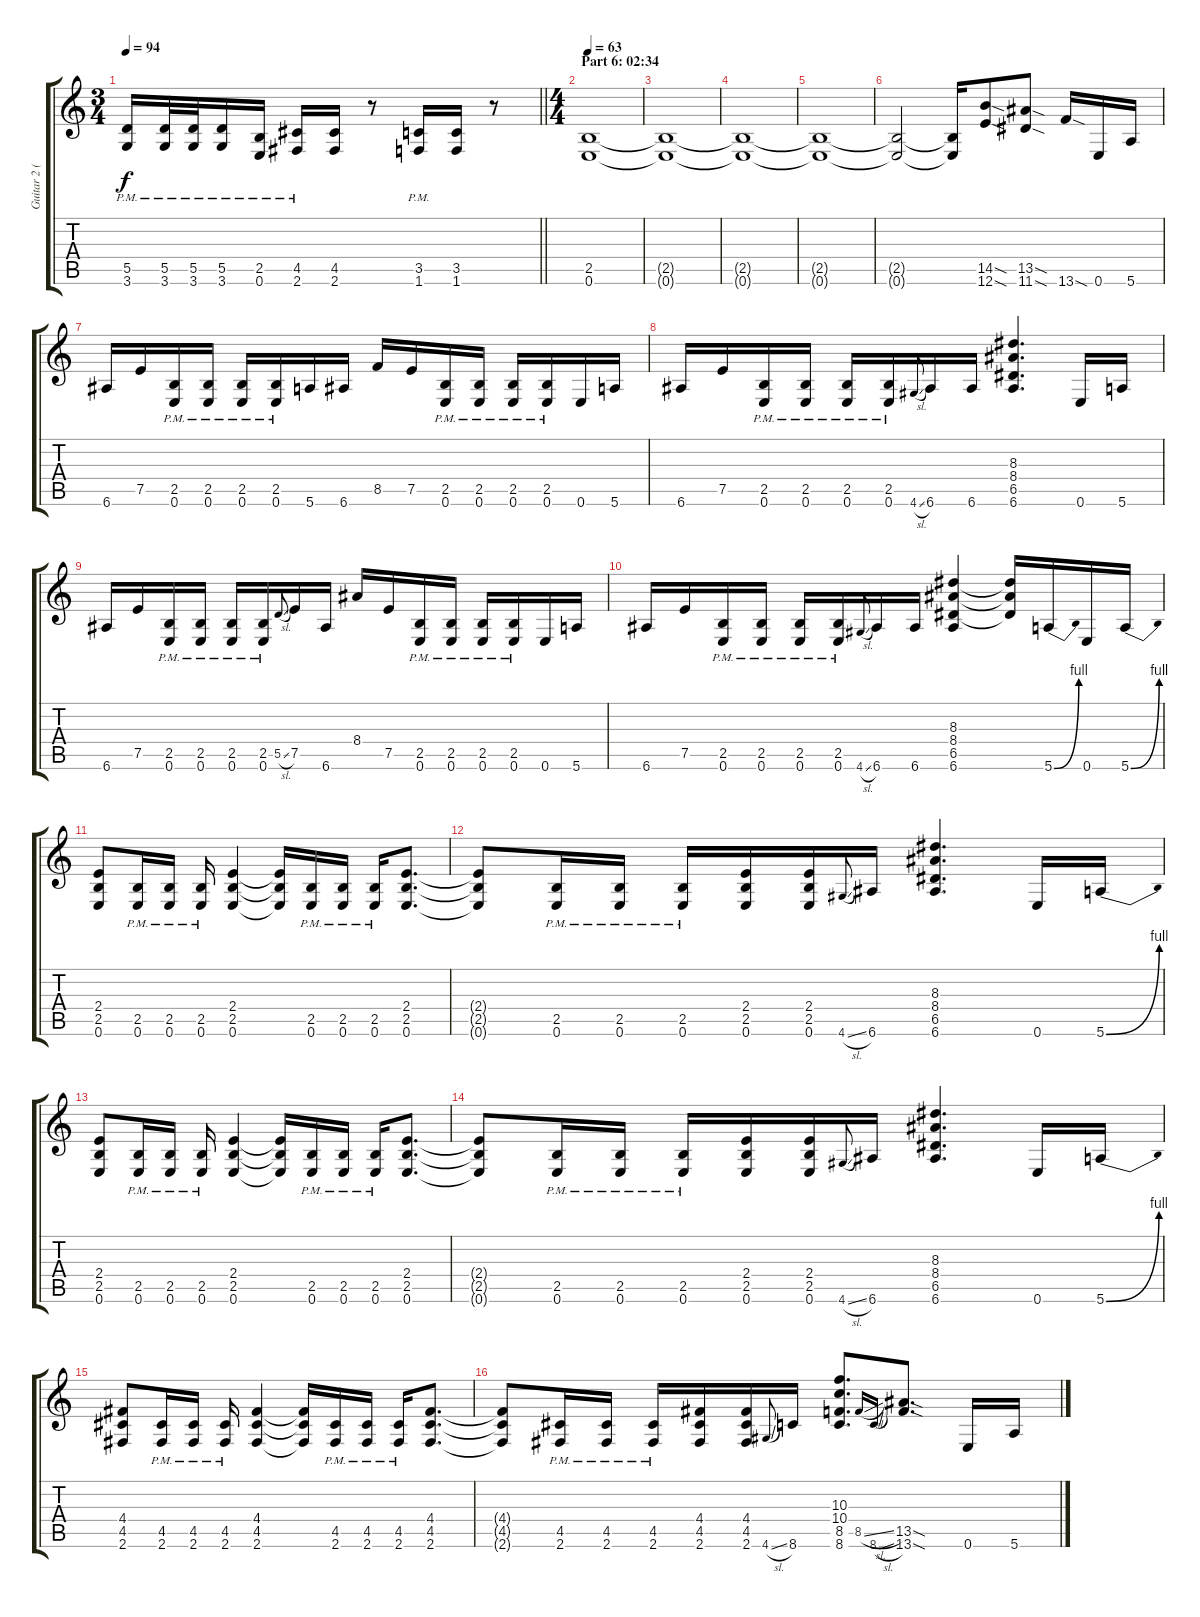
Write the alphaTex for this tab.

\track ("Guitar 2 (Distortion)" "Guitar 2 (") {instrument distortionguitar}
\staff {score tabs}
\tuning (E4 B3 G3 D3 A2 E2) {hide}
\ts (3 4)
\tempo 94
\clef g2
\barLineRight lightlight
\ks c
(5.5{pm} 3.6{pm}).16{dy f} (5.5{pm} 3.6{pm}).32 (5.5{pm} 3.6{pm}).32 (5.5{pm} 3.6{pm}).16 (2.5{pm} 0.6{pm}).16 (4.5{pm} 2.6{pm}).16 (4.5 2.6).16 r.8 (3.5{pm} 1.6{pm}).16 (3.5 1.6).16 r.8 |
\ts (4 4)
\section ("" "Part 6: 02:34")
\tempo 63
(2.5 0.6).1{volume 2} |
(2.5{t} 0.6{t}).1 |
(2.5{t} 0.6{t}).1 |
(2.5{t} 0.6{t}).1 |
(2.5{t} 0.6{t}).2 (2.5{t} 0.6{t}).16 (14.5{sod} 12.6{sod}).8{volume 16} (13.5{sod} 11.6{sod}).8 13.6{sod}.16 0.6.16 5.6.16 |
6.6.16 7.5.16 (2.5{pm} 0.6{pm}).16 (2.5{pm} 0.6{pm}).16 (2.5{pm} 0.6{pm}).16 (2.5{pm} 0.6{pm}).16 5.6.16 6.6.16 8.5.16 7.5.16 (2.5{pm} 0.6{pm}).16 (2.5{pm} 0.6{pm}).16 (2.5{pm} 0.6{pm}).16 (2.5{pm} 0.6{pm}).16 0.6.16 5.6.16 |
6.6.16 7.5.16 (2.5{pm} 0.6{pm}).16 (2.5{pm} 0.6{pm}).16 (2.5{pm} 0.6{pm}).16 (2.5{pm} 0.6{pm}).16 4.6{sl}.8{gr onbeat} 6.6.16 6.6.16 (8.3 8.4 6.5 6.6).4{d} 0.6.16 5.6.16 |
6.6.16 7.5.16 (2.5{pm} 0.6{pm}).16 (2.5{pm} 0.6{pm}).16 (2.5{pm} 0.6{pm}).16 (2.5{pm} 0.6{pm}).16 5.5{sl}.8{gr onbeat} 7.5.16 6.6.16 8.4.16 7.5.16 (2.5{pm} 0.6{pm}).16 (2.5{pm} 0.6{pm}).16 (2.5{pm} 0.6{pm}).16 (2.5{pm} 0.6{pm}).16 0.6.16 5.6.16 |
6.6.16 7.5.16 (2.5{pm} 0.6{pm}).16 (2.5{pm} 0.6{pm}).16 (2.5{pm} 0.6{pm}).16 (2.5{pm} 0.6{pm}).16 4.6{sl}.8{gr onbeat} 6.6.16 6.6.16 (8.3 8.4 6.5 6.6).4 (8.3{t} 8.4{t} 6.5{t}).16 5.6{be (bend 0 0 60 4)}.16 0.6.16 5.6{be (bend 0 0 60 4)}.16 |
(2.4 2.5 0.6).8 (2.5{pm} 0.6{pm}).16 (2.5{pm} 0.6{pm}).16 (2.5{pm} 0.6{pm}).16 (2.4 2.5 0.6).4 (2.4{t} 2.5{t} 0.6{t}).16 (2.5{pm} 0.6{pm}).16 (2.5{pm} 0.6{pm}).16 (2.5{pm} 0.6{pm}).16 (2.4 2.5 0.6).8{d} |
(2.4{t} 2.5{t} 0.6{t}).8 (2.5{pm} 0.6{pm}).16 (2.5{pm} 0.6{pm}).16 (2.5{pm} 0.6{pm}).16 (2.4 2.5 0.6).16 (2.4 2.5 0.6).16 4.6{sl}.8{gr onbeat} 6.6.16 (8.3 8.4 6.5 6.6).4{d} 0.6.16 5.6{be (bend 0 0 60 4)}.16 |
(2.4 2.5 0.6).8 (2.5{pm} 0.6{pm}).16 (2.5{pm} 0.6{pm}).16 (2.5{pm} 0.6{pm}).16 (2.4 2.5 0.6).4 (2.4{t} 2.5{t} 0.6{t}).16 (2.5{pm} 0.6{pm}).16 (2.5{pm} 0.6{pm}).16 (2.5{pm} 0.6{pm}).16 (2.4 2.5 0.6).8{d} |
(2.4{t} 2.5{t} 0.6{t}).8 (2.5{pm} 0.6{pm}).16 (2.5{pm} 0.6{pm}).16 (2.5{pm} 0.6{pm}).16 (2.4 2.5 0.6).16 (2.4 2.5 0.6).16 4.6{sl}.8{gr onbeat} 6.6.16 (8.3 8.4 6.5 6.6).4{d} 0.6.16 5.6{be (bend 0 0 60 4)}.16 |
(4.4 4.5 2.6).8 (4.5{pm} 2.6{pm}).16 (4.5{pm} 2.6{pm}).16 (4.5{pm} 2.6{pm}).16 (4.4 4.5 2.6).4 (4.4{t} 4.5{t} 2.6{t}).16 (4.5{pm} 2.6{pm}).16 (4.5{pm} 2.6{pm}).16 (4.5{pm} 2.6{pm}).16 (4.4 4.5 2.6).8{d} |
(4.4{t} 4.5{t} 2.6{t}).8 (4.5{pm} 2.6{pm}).16 (4.5{pm} 2.6{pm}).16 (4.5{pm} 2.6{pm}).16 (4.4 4.5 2.6).16 (4.4 4.5 2.6).16 4.6{sl}.8{gr onbeat} 8.6.16 (10.3 10.4 8.5 8.6).8{d} 8.5{sl}.16{gr onbeat} 8.6{sl}.16{gr onbeat} (13.5{sod} 13.6{sod}).8{d} 0.6.16 5.6.16
